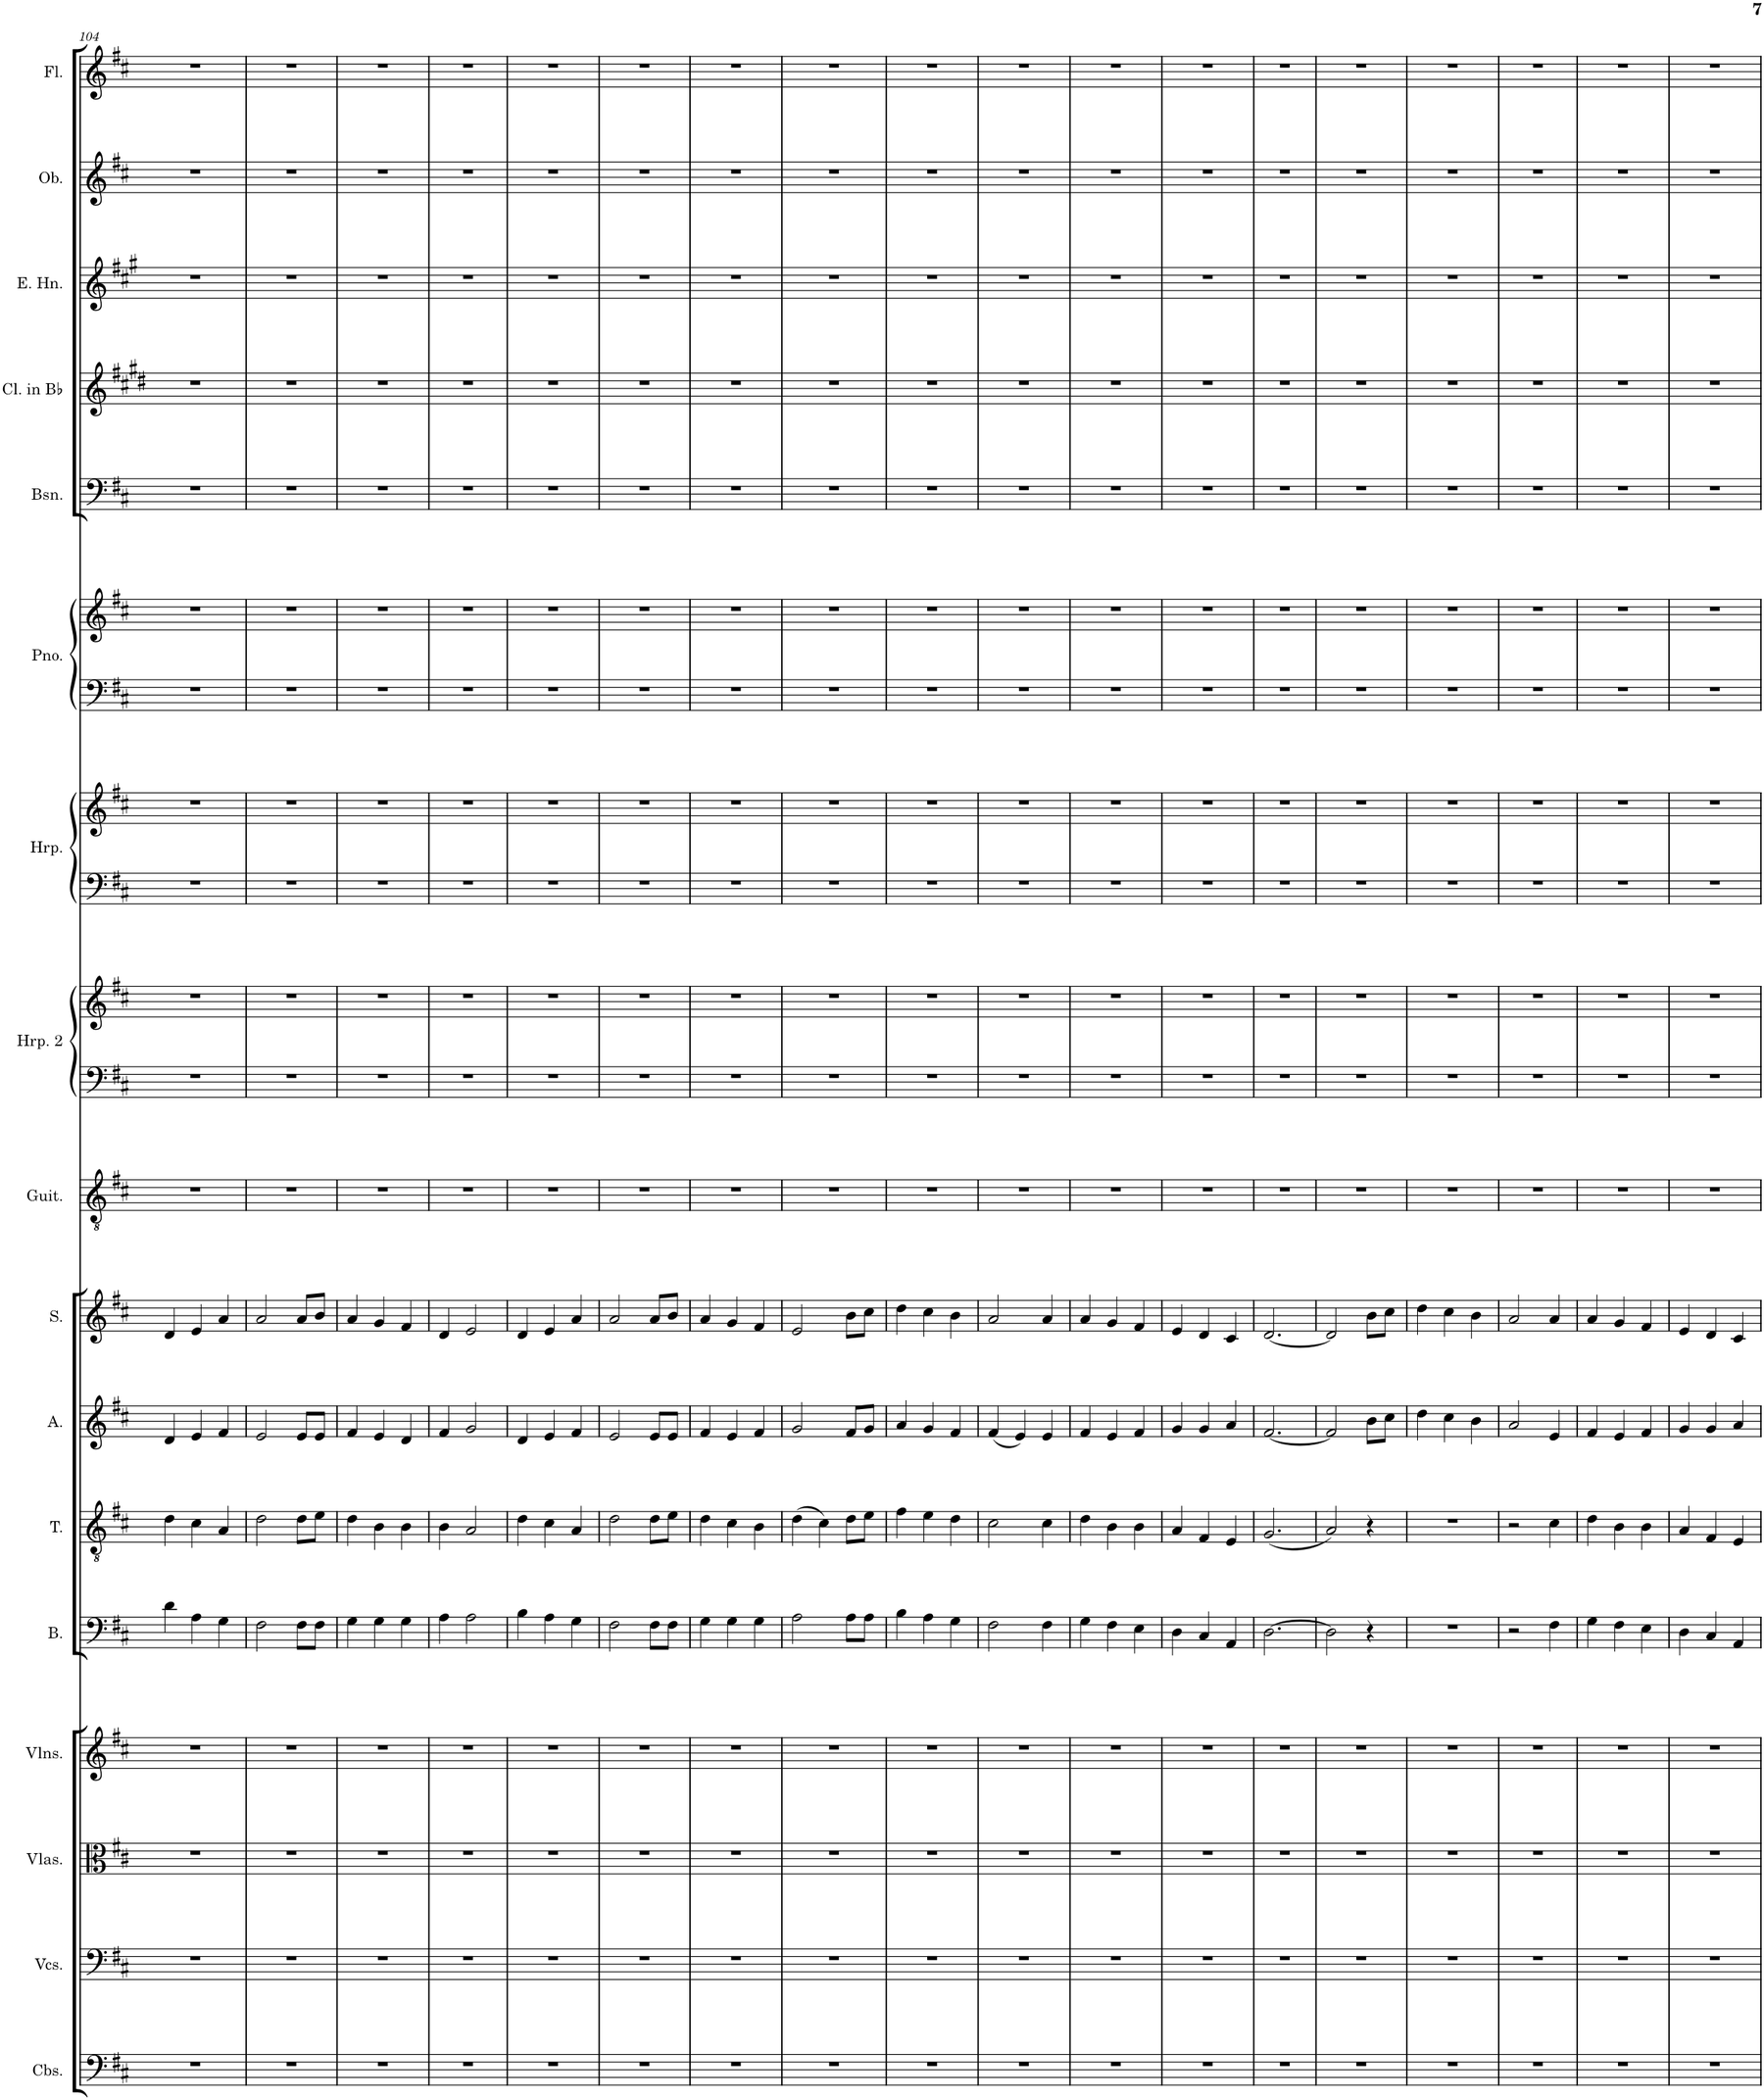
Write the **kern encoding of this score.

**kern	**kern	**kern	**kern	**kern	**kern	**kern	**kern	**kern	**kern	**kern	**kern	**kern	**kern	**kern	**kern	**kern	**kern	**kern	**kern
*part17	*part16	*part15	*part14	*part13	*part12	*part11	*part10	*part9	*part8	*part8	*part7	*part7	*part6	*part6	*part5	*part4	*part3	*part2	*part1
*staff20	*staff19	*staff18	*staff17	*staff16	*staff15	*staff14	*staff13	*staff12	*staff11	*staff10	*staff9	*staff8	*staff7	*staff6	*staff5	*staff4	*staff3	*staff2	*staff1
*I"Contrabasses	*I"Violoncellos	*I"Violas	*I"Violins	*I"Bass	*I"Tenor	*I"Alto	*I"Soprano	*I"Classical Guitar	*I"Harp 2	*	*I"Harp	*	*I"Piano	*	*I"Bassoon	*I"Clarinet in Bb	*I"English Horn	*I"Oboe	*I"Flute
*I'Cbs.	*I'Vcs.	*I'Vlas.	*I'Vlns.	*I'B.	*I'T.	*I'A.	*I'S.	*I'Guit.	*I'Hrp. 2	*	*I'Hrp.	*	*I'Pno.	*	*I'Bsn.	*I'Cl. in Bb	*I'E. Hn.	*I'Ob.	*I'Fl.
!!LO:PB:g=z
*clefF4	*clefF4	*clefC3	*clefG2	*clefF4	*clefGv2	*clefG2	*clefG2	*clefGv2	*clefF4	*clefG2	*clefF4	*clefG2	*clefF4	*clefG2	*clefF4	*clefG2	*clefG2	*clefG2	*clefG2
*Trd7c12	*	*	*	*	*	*	*	*	*	*	*	*	*	*	*	*Trd1c2	*Trd4c7	*	*
*k[f#c#]	*k[f#c#]	*k[f#c#]	*k[f#c#]	*k[f#c#]	*k[f#c#]	*k[f#c#]	*k[f#c#]	*k[f#c#]	*k[f#c#]	*k[f#c#]	*k[f#c#]	*k[f#c#]	*k[f#c#]	*k[f#c#]	*k[f#c#]	*k[f#c#g#d#]	*k[f#c#g#]	*k[f#c#]	*k[f#c#]
*M3/4	*M3/4	*M3/4	*M3/4	*M3/4	*M3/4	*M3/4	*M3/4	*M3/4	*M3/4	*M3/4	*M3/4	*M3/4	*M3/4	*M3/4	*M3/4	*M3/4	*M3/4	*M3/4	*M3/4
=104	=104	=104	=104	=104	=104	=104	=104	=104	=104	=104	=104	=104	=104	=104	=104	=104	=104	=104	=104
2.r	2.r	2.r	2.r	4d\	4d\	4d/	4d/	2.r	2.r	2.r	2.r	2.r	2.r	2.r	2.r	2.r	2.r	2.r	2.r
.	.	.	.	4A\	4c#\	4e/	4e/	.	.	.	.	.	.	.	.	.	.	.	.
.	.	.	.	4G\	4A/	4f#/	4a/	.	.	.	.	.	.	.	.	.	.	.	.
=105	=105	=105	=105	=105	=105	=105	=105	=105	=105	=105	=105	=105	=105	=105	=105	=105	=105	=105	=105
2.r	2.r	2.r	2.r	2F#\	2d\	2e/	2a/	2.r	2.r	2.r	2.r	2.r	2.r	2.r	2.r	2.r	2.r	2.r	2.r
.	.	.	.	8F#\L	8d\L	8e/L	8a/L	.	.	.	.	.	.	.	.	.	.	.	.
.	.	.	.	8F#\J	8e\J	8e/J	8b/J	.	.	.	.	.	.	.	.	.	.	.	.
=106	=106	=106	=106	=106	=106	=106	=106	=106	=106	=106	=106	=106	=106	=106	=106	=106	=106	=106	=106
2.r	2.r	2.r	2.r	4G\	4d\	4f#/	4a/	2.r	2.r	2.r	2.r	2.r	2.r	2.r	2.r	2.r	2.r	2.r	2.r
.	.	.	.	4G\	4B\	4e/	4g/	.	.	.	.	.	.	.	.	.	.	.	.
.	.	.	.	4G\	4B\	4d/	4f#/	.	.	.	.	.	.	.	.	.	.	.	.
=107	=107	=107	=107	=107	=107	=107	=107	=107	=107	=107	=107	=107	=107	=107	=107	=107	=107	=107	=107
2.r	2.r	2.r	2.r	4A\	4B\	4f#/	4d/	2.r	2.r	2.r	2.r	2.r	2.r	2.r	2.r	2.r	2.r	2.r	2.r
.	.	.	.	2A\	2A/	2g/	2e/	.	.	.	.	.	.	.	.	.	.	.	.
=108	=108	=108	=108	=108	=108	=108	=108	=108	=108	=108	=108	=108	=108	=108	=108	=108	=108	=108	=108
2.r	2.r	2.r	2.r	4B\	4d\	4d/	4d/	2.r	2.r	2.r	2.r	2.r	2.r	2.r	2.r	2.r	2.r	2.r	2.r
.	.	.	.	4A\	4c#\	4e/	4e/	.	.	.	.	.	.	.	.	.	.	.	.
.	.	.	.	4G\	4A/	4f#/	4a/	.	.	.	.	.	.	.	.	.	.	.	.
=109	=109	=109	=109	=109	=109	=109	=109	=109	=109	=109	=109	=109	=109	=109	=109	=109	=109	=109	=109
2.r	2.r	2.r	2.r	2F#\	2d\	2e/	2a/	2.r	2.r	2.r	2.r	2.r	2.r	2.r	2.r	2.r	2.r	2.r	2.r
.	.	.	.	8F#\L	8d\L	8e/L	8a/L	.	.	.	.	.	.	.	.	.	.	.	.
.	.	.	.	8F#\J	8e\J	8e/J	8b/J	.	.	.	.	.	.	.	.	.	.	.	.
=110	=110	=110	=110	=110	=110	=110	=110	=110	=110	=110	=110	=110	=110	=110	=110	=110	=110	=110	=110
2.r	2.r	2.r	2.r	4G\	4d\	4f#/	4a/	2.r	2.r	2.r	2.r	2.r	2.r	2.r	2.r	2.r	2.r	2.r	2.r
.	.	.	.	4G\	4c#\	4e/	4g/	.	.	.	.	.	.	.	.	.	.	.	.
.	.	.	.	4G\	4B\	4f#/	4f#/	.	.	.	.	.	.	.	.	.	.	.	.
=111	=111	=111	=111	=111	=111	=111	=111	=111	=111	=111	=111	=111	=111	=111	=111	=111	=111	=111	=111
2.r	2.r	2.r	2.r	2A\	(4d\	2g/	2e/	2.r	2.r	2.r	2.r	2.r	2.r	2.r	2.r	2.r	2.r	2.r	2.r
.	.	.	.	.	4c#\)	.	.	.	.	.	.	.	.	.	.	.	.	.	.
.	.	.	.	8A\L	8d\L	8f#/L	8b\L	.	.	.	.	.	.	.	.	.	.	.	.
.	.	.	.	8A\J	8e\J	8g/J	8cc#\J	.	.	.	.	.	.	.	.	.	.	.	.
=112	=112	=112	=112	=112	=112	=112	=112	=112	=112	=112	=112	=112	=112	=112	=112	=112	=112	=112	=112
2.r	2.r	2.r	2.r	4B\	4f#\	4a/	4dd\	2.r	2.r	2.r	2.r	2.r	2.r	2.r	2.r	2.r	2.r	2.r	2.r
.	.	.	.	4A\	4e\	4g/	4cc#\	.	.	.	.	.	.	.	.	.	.	.	.
.	.	.	.	4G\	4d\	4f#/	4b\	.	.	.	.	.	.	.	.	.	.	.	.
=113	=113	=113	=113	=113	=113	=113	=113	=113	=113	=113	=113	=113	=113	=113	=113	=113	=113	=113	=113
2.r	2.r	2.r	2.r	2F#\	2c#\	(4f#/	2a/	2.r	2.r	2.r	2.r	2.r	2.r	2.r	2.r	2.r	2.r	2.r	2.r
.	.	.	.	.	.	4e/)	.	.	.	.	.	.	.	.	.	.	.	.	.
.	.	.	.	4F#\	4c#\	4e/	4a/	.	.	.	.	.	.	.	.	.	.	.	.
=114	=114	=114	=114	=114	=114	=114	=114	=114	=114	=114	=114	=114	=114	=114	=114	=114	=114	=114	=114
2.r	2.r	2.r	2.r	4G\	4d\	4f#/	4a/	2.r	2.r	2.r	2.r	2.r	2.r	2.r	2.r	2.r	2.r	2.r	2.r
.	.	.	.	4F#\	4B\	4e/	4g/	.	.	.	.	.	.	.	.	.	.	.	.
.	.	.	.	4E\	4B\	4f#/	4f#/	.	.	.	.	.	.	.	.	.	.	.	.
=115	=115	=115	=115	=115	=115	=115	=115	=115	=115	=115	=115	=115	=115	=115	=115	=115	=115	=115	=115
2.r	2.r	2.r	2.r	4D\	4A/	4g/	4e/	2.r	2.r	2.r	2.r	2.r	2.r	2.r	2.r	2.r	2.r	2.r	2.r
.	.	.	.	4C#/	4F#/	4g/	4d/	.	.	.	.	.	.	.	.	.	.	.	.
.	.	.	.	4AA/	4E/	4a/	4c#/	.	.	.	.	.	.	.	.	.	.	.	.
=116	=116	=116	=116	=116	=116	=116	=116	=116	=116	=116	=116	=116	=116	=116	=116	=116	=116	=116	=116
2.r	2.r	2.r	2.r	[2.D\	(2.G/	[2.f#/	[2.d/	2.r	2.r	2.r	2.r	2.r	2.r	2.r	2.r	2.r	2.r	2.r	2.r
=117	=117	=117	=117	=117	=117	=117	=117	=117	=117	=117	=117	=117	=117	=117	=117	=117	=117	=117	=117
2.r	2.r	2.r	2.r	2D\]	2A/)	2f#/]	2d/]	2.r	2.r	2.r	2.r	2.r	2.r	2.r	2.r	2.r	2.r	2.r	2.r
.	.	.	.	4r	4r	8b\L	8b\L	.	.	.	.	.	.	.	.	.	.	.	.
.	.	.	.	.	.	8cc#\J	8cc#\J	.	.	.	.	.	.	.	.	.	.	.	.
=118	=118	=118	=118	=118	=118	=118	=118	=118	=118	=118	=118	=118	=118	=118	=118	=118	=118	=118	=118
2.r	2.r	2.r	2.r	2.r	2.r	4dd\	4dd\	2.r	2.r	2.r	2.r	2.r	2.r	2.r	2.r	2.r	2.r	2.r	2.r
.	.	.	.	.	.	4cc#\	4cc#\	.	.	.	.	.	.	.	.	.	.	.	.
.	.	.	.	.	.	4b\	4b\	.	.	.	.	.	.	.	.	.	.	.	.
=119	=119	=119	=119	=119	=119	=119	=119	=119	=119	=119	=119	=119	=119	=119	=119	=119	=119	=119	=119
2.r	2.r	2.r	2.r	2r	2r	2a/	2a/	2.r	2.r	2.r	2.r	2.r	2.r	2.r	2.r	2.r	2.r	2.r	2.r
.	.	.	.	4F#\	4c#\	4e/	4a/	.	.	.	.	.	.	.	.	.	.	.	.
=120	=120	=120	=120	=120	=120	=120	=120	=120	=120	=120	=120	=120	=120	=120	=120	=120	=120	=120	=120
2.r	2.r	2.r	2.r	4G\	4d\	4f#/	4a/	2.r	2.r	2.r	2.r	2.r	2.r	2.r	2.r	2.r	2.r	2.r	2.r
.	.	.	.	4F#\	4B\	4e/	4g/	.	.	.	.	.	.	.	.	.	.	.	.
.	.	.	.	4E\	4B\	4f#/	4f#/	.	.	.	.	.	.	.	.	.	.	.	.
=121	=121	=121	=121	=121	=121	=121	=121	=121	=121	=121	=121	=121	=121	=121	=121	=121	=121	=121	=121
2.r	2.r	2.r	2.r	4D\	4A/	4g/	4e/	2.r	2.r	2.r	2.r	2.r	2.r	2.r	2.r	2.r	2.r	2.r	2.r
.	.	.	.	4C#/	4F#/	4g/	4d/	.	.	.	.	.	.	.	.	.	.	.	.
.	.	.	.	4AA/	4E/	4a/	4c#/	.	.	.	.	.	.	.	.	.	.	.	.
=	=	=	=	=	=	=	=	=	=	=	=	=	=	=	=	=	=	=	=
*-	*-	*-	*-	*-	*-	*-	*-	*-	*-	*-	*-	*-	*-	*-	*-	*-	*-	*-	*-
